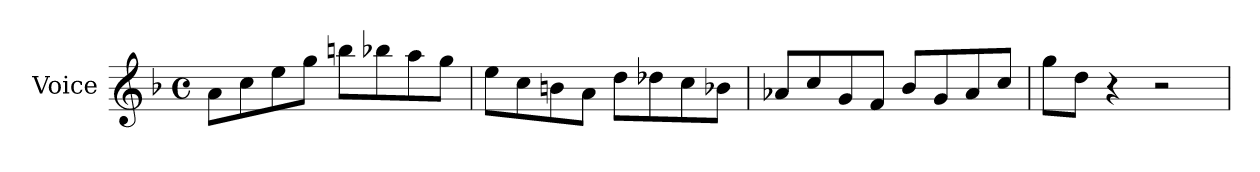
**kern
*part1
*staff1
*I"Voice
*I'Voice
*clefG2
*k[b-]
*M4/4
*met(c)
=1
8a\L
8cc\
8ee\
8gg\J
8bbn\L
8bb-X\
8aa\
8gg\J
=2
8ee\L
8cc\
8bn\
8a\J
8dd\L
8dd-X\
8cc\
8b-X\J
=3
8a-X/L
8cc/
8g/
8f/J
8b-/L
8g/
8a-/
8cc/J
=4
8gg\L
8dd\J
4r
2rcc
=
*-
